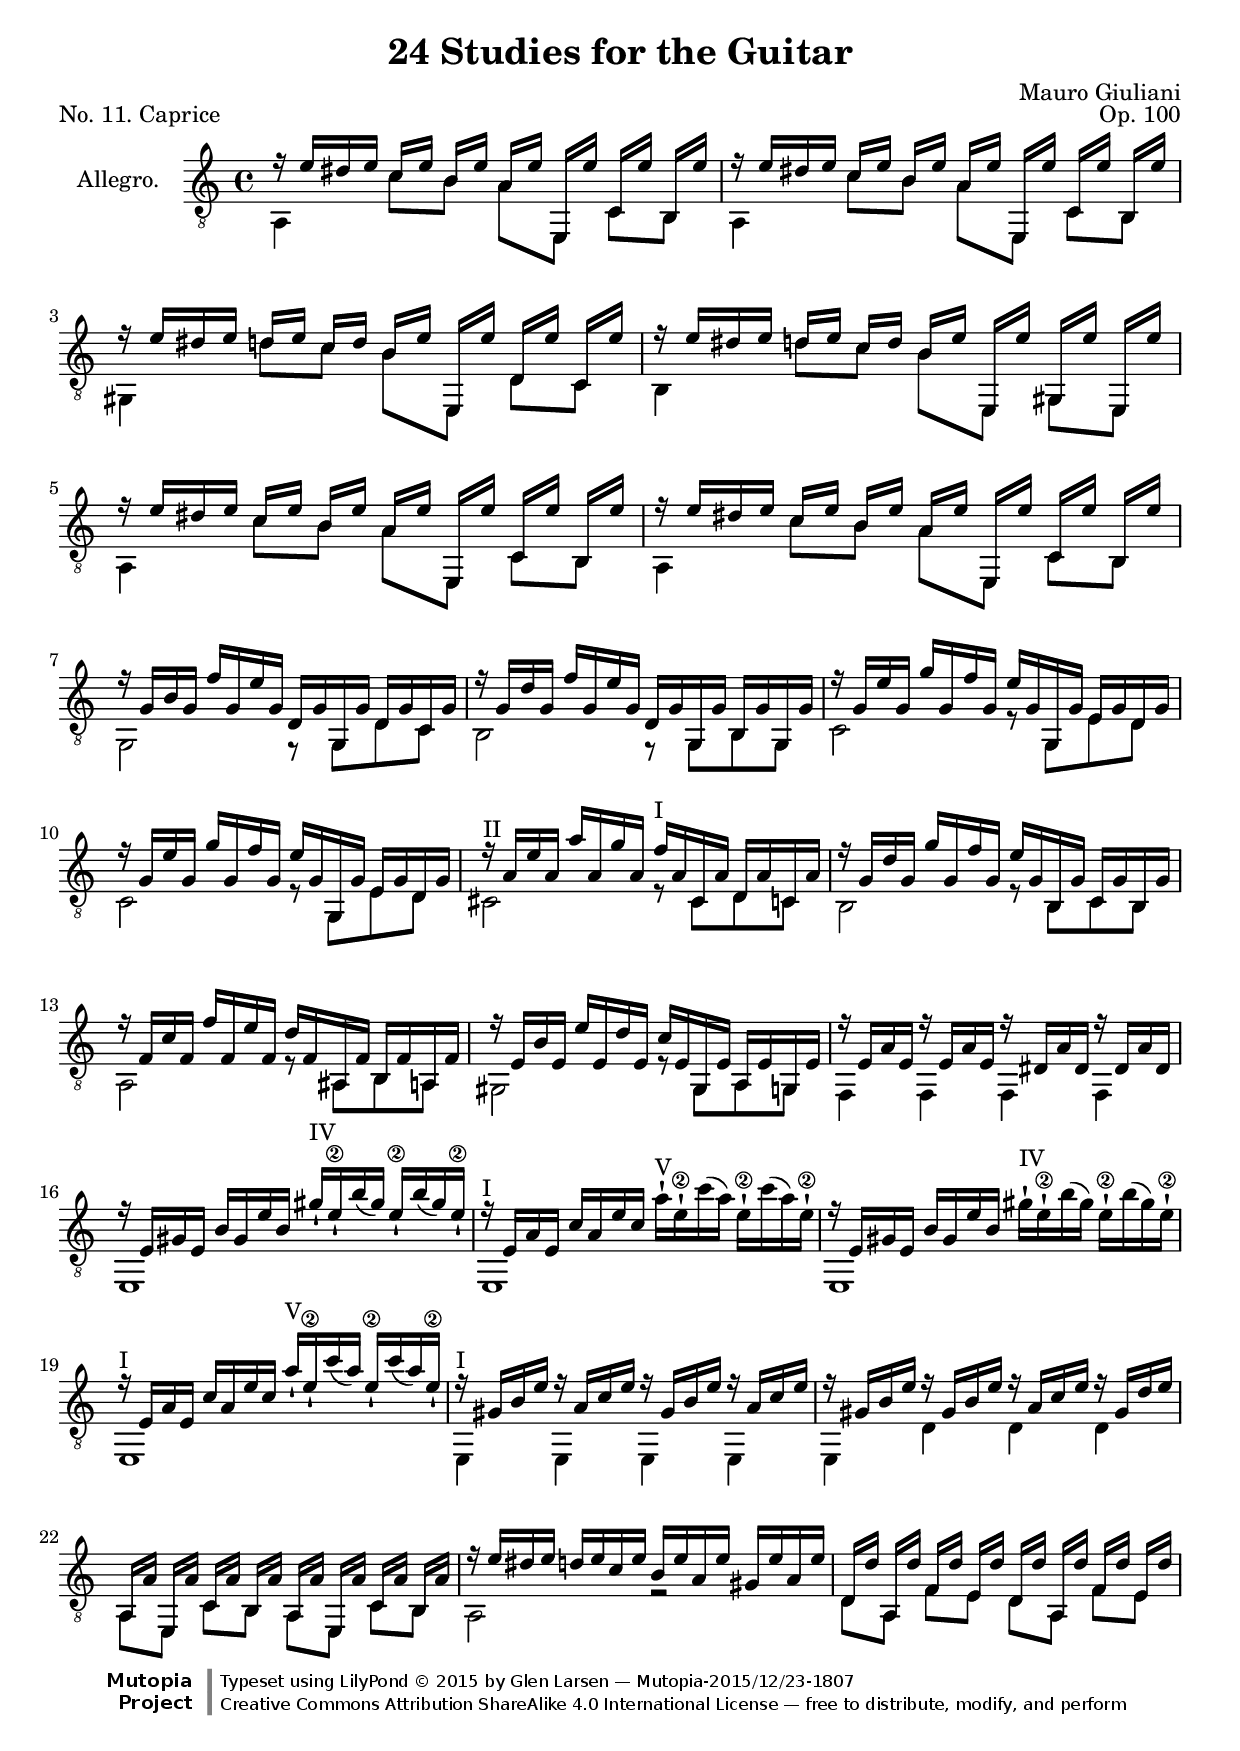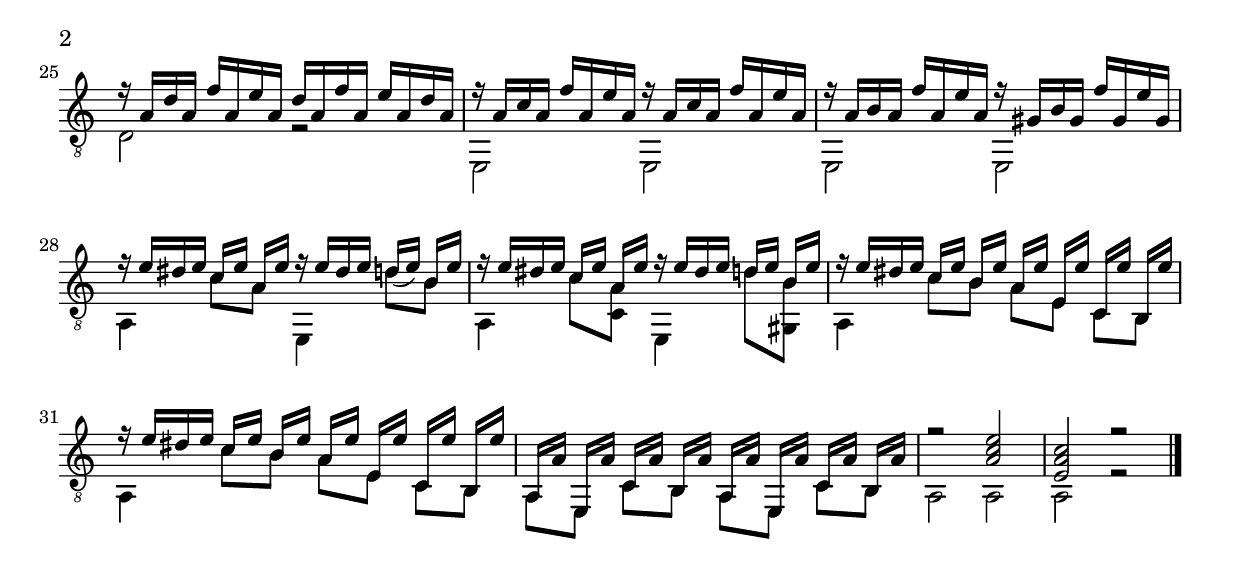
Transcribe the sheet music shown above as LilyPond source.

\version "2.19.32"

\header {
  title = "24 Studies for the Guitar"
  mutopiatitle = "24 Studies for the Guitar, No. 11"
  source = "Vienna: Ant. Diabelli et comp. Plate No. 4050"
  %source = "Statens musikbibliotek - The Music Library of Sweden"
  composer = "Mauro Giuliani"
  date = "c.1832"
  opus = "Op. 100"
  piece = "No. 11. Caprice"
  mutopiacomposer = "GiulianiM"
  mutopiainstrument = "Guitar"
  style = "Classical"
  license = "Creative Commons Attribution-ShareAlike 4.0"
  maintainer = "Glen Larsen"
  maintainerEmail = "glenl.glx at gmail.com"

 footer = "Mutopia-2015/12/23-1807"
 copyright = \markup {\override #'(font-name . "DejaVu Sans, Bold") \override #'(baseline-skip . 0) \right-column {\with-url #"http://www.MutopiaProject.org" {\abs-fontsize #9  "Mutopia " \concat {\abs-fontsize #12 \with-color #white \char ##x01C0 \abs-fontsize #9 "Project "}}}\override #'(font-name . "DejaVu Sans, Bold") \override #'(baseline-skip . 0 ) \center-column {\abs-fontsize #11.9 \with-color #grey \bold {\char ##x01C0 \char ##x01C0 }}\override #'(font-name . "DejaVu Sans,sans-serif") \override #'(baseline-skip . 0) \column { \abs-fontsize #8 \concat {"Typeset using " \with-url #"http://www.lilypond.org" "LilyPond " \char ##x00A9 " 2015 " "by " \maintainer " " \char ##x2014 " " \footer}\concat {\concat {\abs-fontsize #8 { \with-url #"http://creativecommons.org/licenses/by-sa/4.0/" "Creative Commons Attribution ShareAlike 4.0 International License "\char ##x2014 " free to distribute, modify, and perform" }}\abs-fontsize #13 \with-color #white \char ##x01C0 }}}
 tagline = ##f
}

\layout {
  indent = 60\pt
  short-indent = 0\pt
}

upperVoice = \relative c' {
  \voiceOne
  \slurDown
  r16 e[ dis e] c[ e] b[ e] a,[ e'] e,,[ e''] c,[ e'] b,[ e'] |
  r16 e[ dis e] c[ e] b[ e] a,[ e'] e,,[ e''] c,[ e'] b,[ e'] |
  r16 e[ dis e] d[ e] c[ d] b[ e] e,,[ e''] d,[ e'] c,[ e'] |
  r16 e[ dis e] d[ e] c[ d] b[ e] e,,[ e''] gis,,[ e''] e,,[ e''] |
  r16 e[ dis e] c[ e] b[ e] a,[ e'] e,,[ e''] c,[ e'] b,[ e'] |
  r16 e[ dis e] c[ e] b[ e] a,[ e'] e,,[ e''] c,[ e'] b,[ e'] |
  r16 g,[ b g] f'[ g, e' g,] d[ g g, g'] d[ g c, g'] |
  r16 g[ d' g,] f'[ g, e' g,] d[ g g, g'] b,[ g' g, g'] |
  r16 g[ e' g,] g'[ g, f' g,] e'[ g, g, g'] e[ g d g] |
  r16 g[ e' g,] g'[ g, f' g,] e'[ g, g, g'] e[ g d g] |
  r16^\markup{"II"} a[ e' a,] a'[ a, g' a,] f'^\markup{"I"} [ a, cis, a'] d,[ a' c, a'] |
  r16 g[ d' g,] g'[ g, f' g,] e'[ g, b, g'] c,[ g' b, g'] |
  r16 f[ c' f,] f'[ f, e' f,] d'[ f, ais, f'] b,[ f' a, f'] |
  r16 e[ b' e,] e'[ e, d' e,] c'[ e, gis, e'] a,[ e' g, e'] |
  r16 e[ a e] r e[ a e] r dis[ a' dis,] r dis[ a' dis,] |
  r16 e[ gis e] b'[ gis e' b] gis'_!^\markup{"IV"} [ e_!\2 b'( gis)] e_!\2[ b'( gis) e_!\2] |
  r16^\markup{"I"} e,[ a e] c'[ a e' c]
    \slurUp \stemDown
    a'-!^\markup{"V"} [ e-!\2 c'( a)] e-!\2[ c'( a) e-!\2] |
    \slurDown \stemUp
  r16 e,[ gis e] b'[ gis e' b]
    \slurUp \stemDown
    gis'-!^\markup{"IV"} [ e-!\2 b'( gis)] e-!\2[ b'( gis) e-!\2] |
    \slurDown \stemUp
  r16^\markup{"I"} e,[ a e] c'[ a e' c] a'_!^\markup{"V"} [ e_!\2 c'( a)] e_!\2[ c'( a) e_!\2] |
  % markup to first position added by me
  r16^\markup{"I"} gis,[ b e] r a,[ c e] r gis,[ b e] r a,[ c e] |
  r16 gis,[ b e] r gis,[ b e] r a,[ c e] r gis,[ d' e] |
  a,,[ a'] e,[ a'] c,[ a'] b,[ a'] a,[ a'] e,[ a'] c,[ a'] b,[ a'] |
  r16 e'[ dis e] d[ e c e] b[ e a, e'] gis,[ e' a, e'] |
  d,16[ d'] a,[ d'] f,[ d'] e,[ d'] d,[ d'] a,[ d'] f,[ d'] e,[ d'] |
  r16 a[ d a] f'[ a, e' a,] d[ a f' a,] e'[ a, d a] |
  r16 a[ c a] f'[ a, e' a,] r a[ c a] f'[ a, e' a,] |
  r16 a[ b a] f'[ a, e' a,] r gis[ b gis] f'[ gis, e' gis,] |
  r16 e'[ dis e] c[ e] a,[ e'] r e[ dis e] d[( e]) b[ e] |
  r16 e[ dis e] c[ e] a,[ e'] r e[ dis e] d[ e] b[ e] |
  r16 e[ dis e] c[ e] b[ e] a,[ e'] e,[ e'] c,[ e'] b,[ e'] |
  r16 e[ dis e] c[ e] b[ e] a,[ e'] e,[ e'] c,[ e'] b,[ e'] |
  a,,16[ a'] e,[ a'] c,[ a'] b,[ a'] a,[ a'] e,[ a'] c,[ a'] b,[ a'] |
  r2 <a c e>2 |
  <e a c>2 r
  \bar "|."
}

lowerVoice = \relative c {
  \voiceTwo
  a4 c'8[ b] a[ e,] c'[ b] |
  a4 c'8[ b] a[ e,] c'[ b] |
  gis4 d''8[ c] b[ e,,] d'[ c] |
  b4 d'8[ c] b[ e,,] g[ e] |
  a4 c'8[ b] a[ e,] c'[ b] |
  a4 c'8[ b] a[ e,] c'[ b] |
  g2 r8 g[ d' c] |
  b2 r8 g[ b g] |
  c2 r8 g[ e' d] |
  c2 r8 g[ e' d] |
  cis2 r8 cis[ d c] |
  b2 r8 b[ c b] |
  a2 r8 ais[ b a] |
  gis2 r8 gis[ a g] |
  f4 f f f |
  e1 |
  e1 |
  e1 |
  e1 |
  e4 e e e |
  e4 d' d d |
  a8[ e] c'[ b] a[ e] c'[ b] |
  a2 r |
  d8[ a] f'[ e] d[ a] f'[ e] |
  d2 r |
  e,2 e |
  e2 e |
  a4 c'8[ a] e,4 d''8[ b] |
  a,4 c'8[ <a c,>8 ] e,4 d''8[ <b gis,>8 ] |
  a,4 c'8[ b] a[ e] c[ b] |
  a4 c'8[ b] a[ e] c[ b] |
  a8[ e] c'[ b] a[ e] c'[ b] |
  a2 a |
  a2 r
}

\score {
  <<
    \new Staff = "Guitar"
    <<
      \set Staff.instrumentName = #"Allegro."
      \set Staff.midiInstrument = #"acoustic guitar (nylon)"
      \clef "treble_8"
      \key a \minor
      \time 4/4
      \context Voice = "upperVoice" \upperVoice
      \context Voice = "lowerVoice" \lowerVoice
    >>
%{
    \new TabStaff = "guitar tab"
    <<
      \clef moderntab
      \context TabVoice = "upperVoice" \upperVoice
      \context TabVoice = "lowerVoice" \lowerVoice
    >>
%}
  >>
  \layout {}
  \midi {
    \tempo 4 = 96
  }
}
